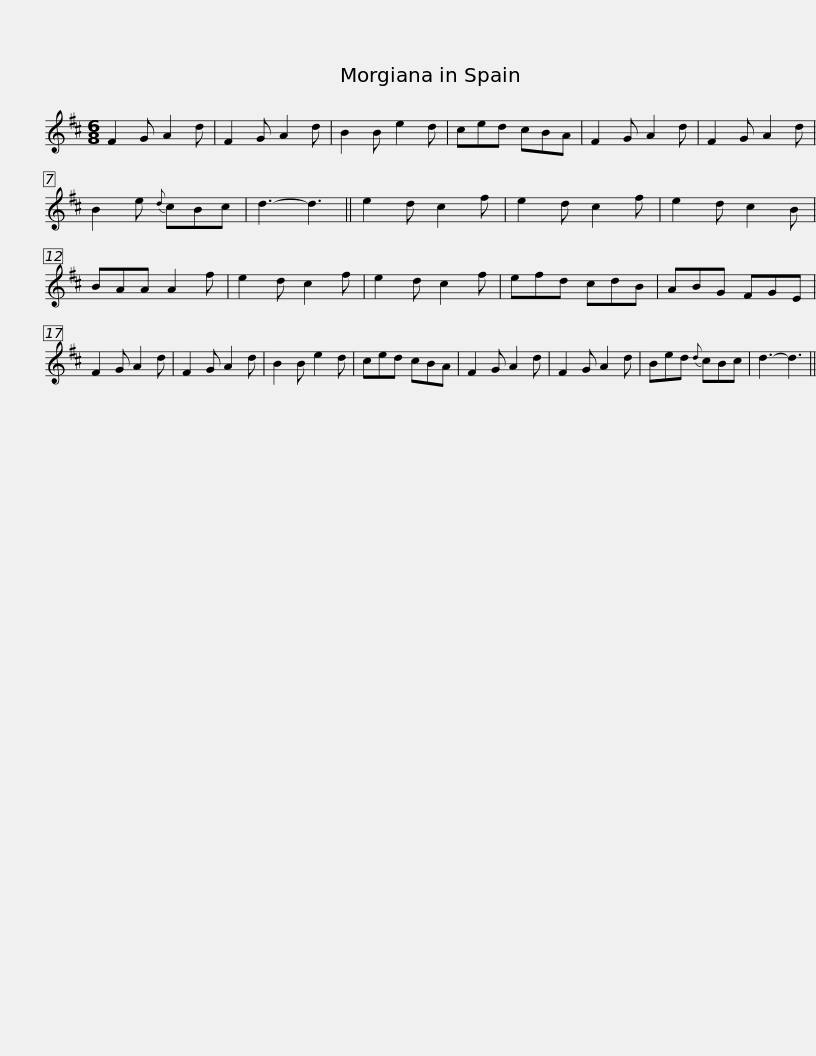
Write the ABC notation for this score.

X:1
L:1/8
M:6/8
I:linebreak $
K:D
V:1 treble
V:1
 F2 G A2 d | F2 G A2 d | B2 B e2 d | ced cBA | F2 G A2 d | %5
 F2 G A2 d | B2 e{d} cBc | d3- d3 || e2 d c2 f |$ e2 d c2 f | %10
 e2 d c2 B | BAA A2 f | e2 d c2 f | e2 d c2 f | efd cdB | %15
 ABG FGE | F2 G A2 d | F2 G A2 d |$ B2 B e2 d | ced cBA | %20
 F2 G A2 d | F2 G A2 d | Bed{d} cBc | d3- d3 || %24
